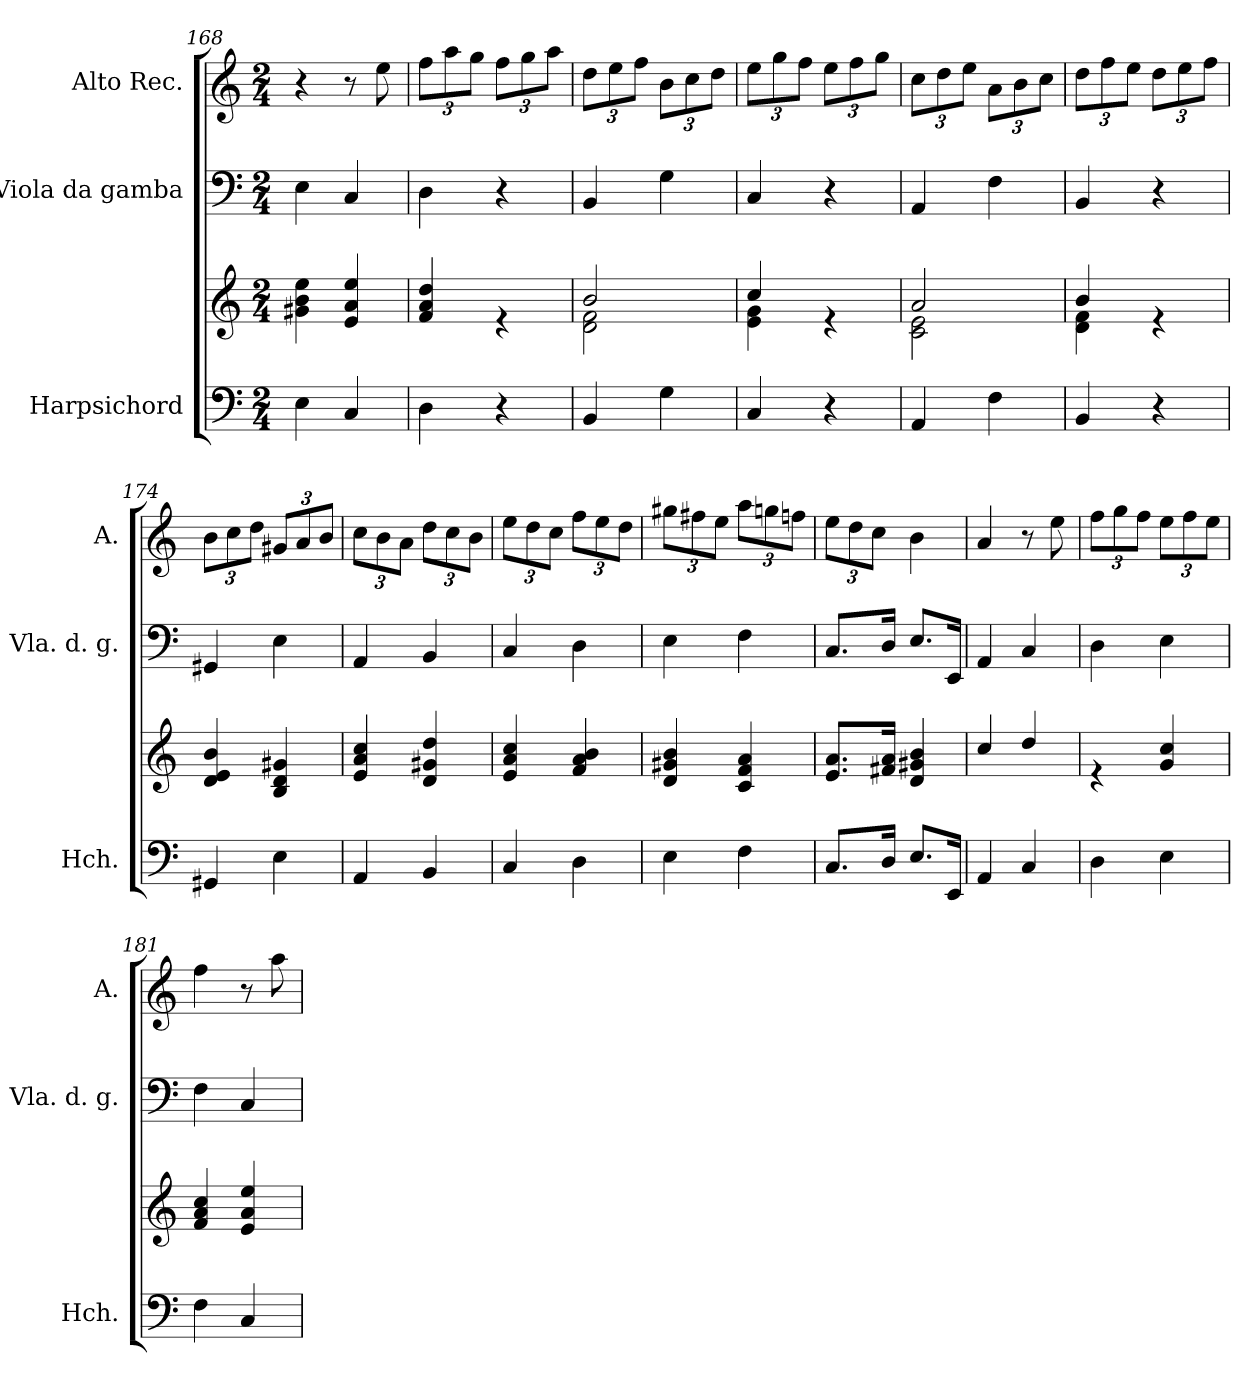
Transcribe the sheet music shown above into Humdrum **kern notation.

**kern	**kern	**kern	**kern
*part3	*part3	*part2	*part1
*staff4	*staff3	*staff2	*staff1
*I"Harpsichord	*	*I"Viola da gamba	*I"Alto Rec.
*I'Hch.	*	*I'Vla. d. g.	*I'A.
*clefF4	*clefG2	*clefF4	*clefG2
*k[]	*k[]	*k[]	*k[]
*M2/4	*M2/4	*M2/4	*M2/4
=168	=168	=168	=168
4E\	4g#X\ 4b\ 4ee\	4E\	4r
4C/	4e/ 4a/ 4ee/	4C/	8r
.	.	.	8ee\
=169	=169	=169	=169
*	*	*	*Xbrackettup
4D\	4f/ 4a/ 4dd/	4D\	12ff\L
.	.	.	12aa\
.	.	.	12gg\J
4r	4re	4r	12ff\L
.	.	.	12gg\
.	.	.	12aa\J
!!LO:LB:g=z
=170	=170	=170	=170
*	*^	*	*
4BB/	2b/	2d\ 2f\	4BB/	12dd\L
.	.	.	.	12ee\
.	.	.	.	12ff\J
4G\	.	.	4G\	12b\L
.	.	.	.	12cc\
.	.	.	.	12dd\J
=171	=171	=171	=171	=171
4C/	4cc/	4e\ 4g\	4C/	12ee\L
.	.	.	.	12gg\
.	.	.	.	12ff\J
4r	4re	4ryy	4r	12ee\L
.	.	.	.	12ff\
.	.	.	.	12gg\J
=172	=172	=172	=172	=172
4AA/	2a/	2c\ 2e\	4AA/	12cc\L
.	.	.	.	12dd\
.	.	.	.	12ee\J
4F\	.	.	4F\	12a\L
.	.	.	.	12b\
.	.	.	.	12cc\J
=173	=173	=173	=173	=173
4BB/	4b/	4d\ 4f\	4BB/	12dd\L
.	.	.	.	12ff\
.	.	.	.	12ee\J
4r	4re	4ryy	4r	12dd\L
.	.	.	.	12ee\
.	.	.	.	12ff\J
*	*v	*v	*	*
=174	=174	=174	=174
4GG#X/	4d/ 4e/ 4b/	4GG#X/	12b\L
.	.	.	12cc\
.	.	.	12dd\J
4E\	4B/ 4d/ 4g#X/	4E\	12g#X/L
.	.	.	12a/
.	.	.	12b/J
=175	=175	=175	=175
4AA/	4e/ 4a/ 4cc/	4AA/	12cc\L
.	.	.	12b\
.	.	.	12a\J
4BB/	4d/ 4g#X/ 4dd/	4BB/	12dd\L
.	.	.	12cc\
.	.	.	12b\J
=176	=176	=176	=176
4C/	4e/ 4a/ 4cc/	4C/	12ee\L
.	.	.	12dd\
.	.	.	12cc\J
4D\	4f/ 4a/ 4b/	4D\	12ff\L
.	.	.	12ee\
.	.	.	12dd\J
=177	=177	=177	=177
4E\	4d/ 4g#X/ 4b/	4E\	12gg#X\L
.	.	.	12ff#X\
.	.	.	12ee\J
4F\	4c/ 4f/ 4a/	4F\	12aa\L
.	.	.	12ggn\
.	.	.	12ffn\J
=178	=178	=178	=178
8.C/L	8.e/ 8.a/L	8.C/L	12ee\L
.	.	.	12dd\
.	.	.	12cc\J
16D/Jk	16f#X/ 16a/Jk	16D/Jk	.
8.E/L	4d/ 4g#X/ 4b/	8.E/L	4b\
16EE/Jk	.	16EE/Jk	.
!!LO:LB:g=z
=179	=179	=179	=179
4AA/	4cc/	4AA/	4a/
4C/	4dd/	4C/	8r
.	.	.	8ee\
=180	=180	=180	=180
4D\	4re	4D\	12ff\L
.	.	.	12gg\
.	.	.	12ff\J
4E\	4g/ 4cc/	4E\	12ee\L
.	.	.	12ff\
.	.	.	12ee\J
=181	=181	=181	=181
4F\	4f/ 4a/ 4cc/	4F\	4ff\
4C/	4e/ 4a/ 4ee/	4C/	8r
.	.	.	8aa\
=	=	=	=
*-	*-	*-	*-
